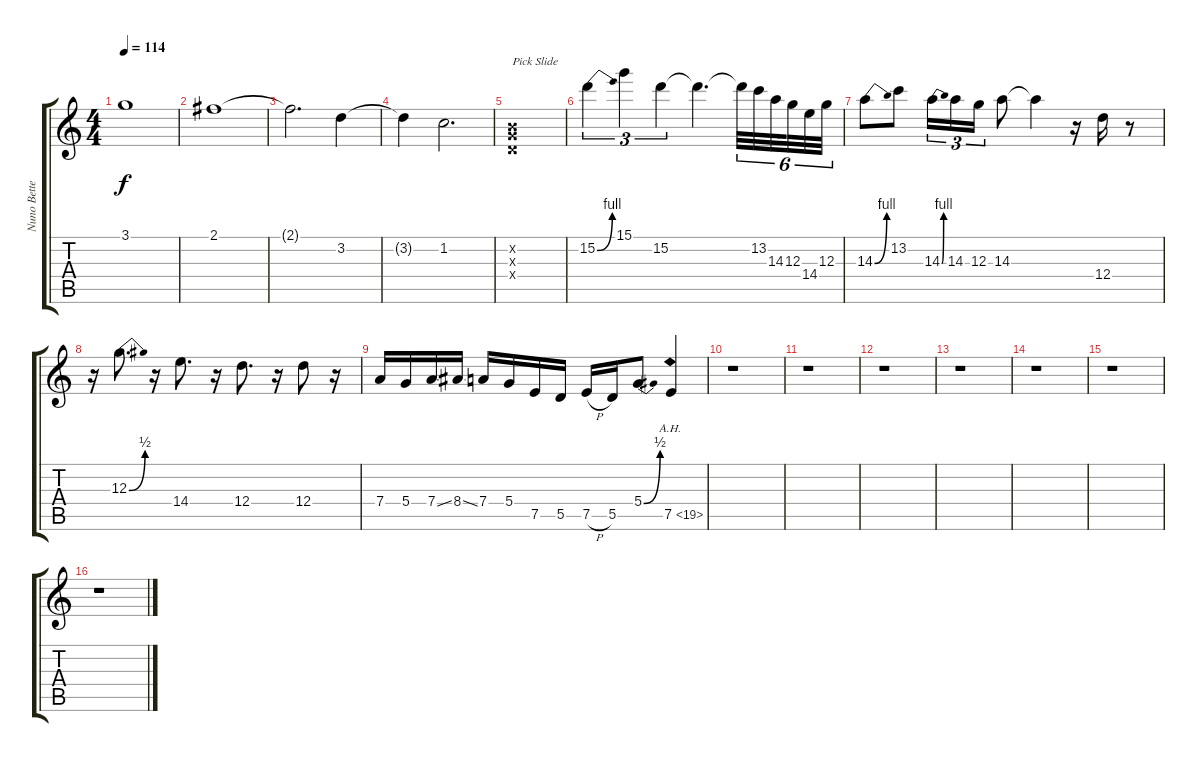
\track ("Nuno Bettencourt (Solo)" "Nuno Bette") {instrument distortionguitar}
\staff {score tabs}
\tuning (E4 B3 G3 D3 A2 E2) {hide}
\ts (4 4)
\tempo 114
\clef g2
\ks c
3.1{t}.1{dy f} |
2.1.1 |
2.1{t}.2{d} 3.2.4 |
3.2{t}.4 1.2.2{d} |
(0.2{x} 0.3{x} 0.4{x}).1{txt "Pick Slide"} |
15.2{be (bend 0 0 60 4)}.4{tu (3 2)} 15.1.4{tu (3 2)} 15.2.4{tu (3 2)} 15.2{t}.4{d} 15.2{t}.32{tu (6 4)} 13.2.32{tu (6 4)} 14.3.32{tu (6 4) beam splitsecondary} 12.3.32{tu (6 4)} 14.4.32{tu (6 4)} 12.3.32{tu (6 4)} |
14.3{be (bend 0 0 60 4)}.8 13.2.8 14.3{be (bend 0 0 60 4)}.16{tu (3 2)} 14.3.16{tu (3 2)} 12.3.16{tu (3 2)} 14.3.8 14.3{t}.4 r.16 12.4.16 r.8 |
r.16 12.3{be (bend 0 0 60 2)}.8{d} r.16 14.4.8{d} r.16 12.4.8{d} r.16 12.4.8 r.16 |
7.4.16 5.4.16 7.4{ss}.16 8.4{ss}.16 7.4.16 5.4.16 7.5.16 5.5.16 7.5{h}.16 5.5.16 5.4{be (bend 0 0 60 2)}.8 7.5{ah 12}.4 |
r.1 |
r.1 |
r.1 |
r.1 |
r.1 |
r.1 |
r.1
